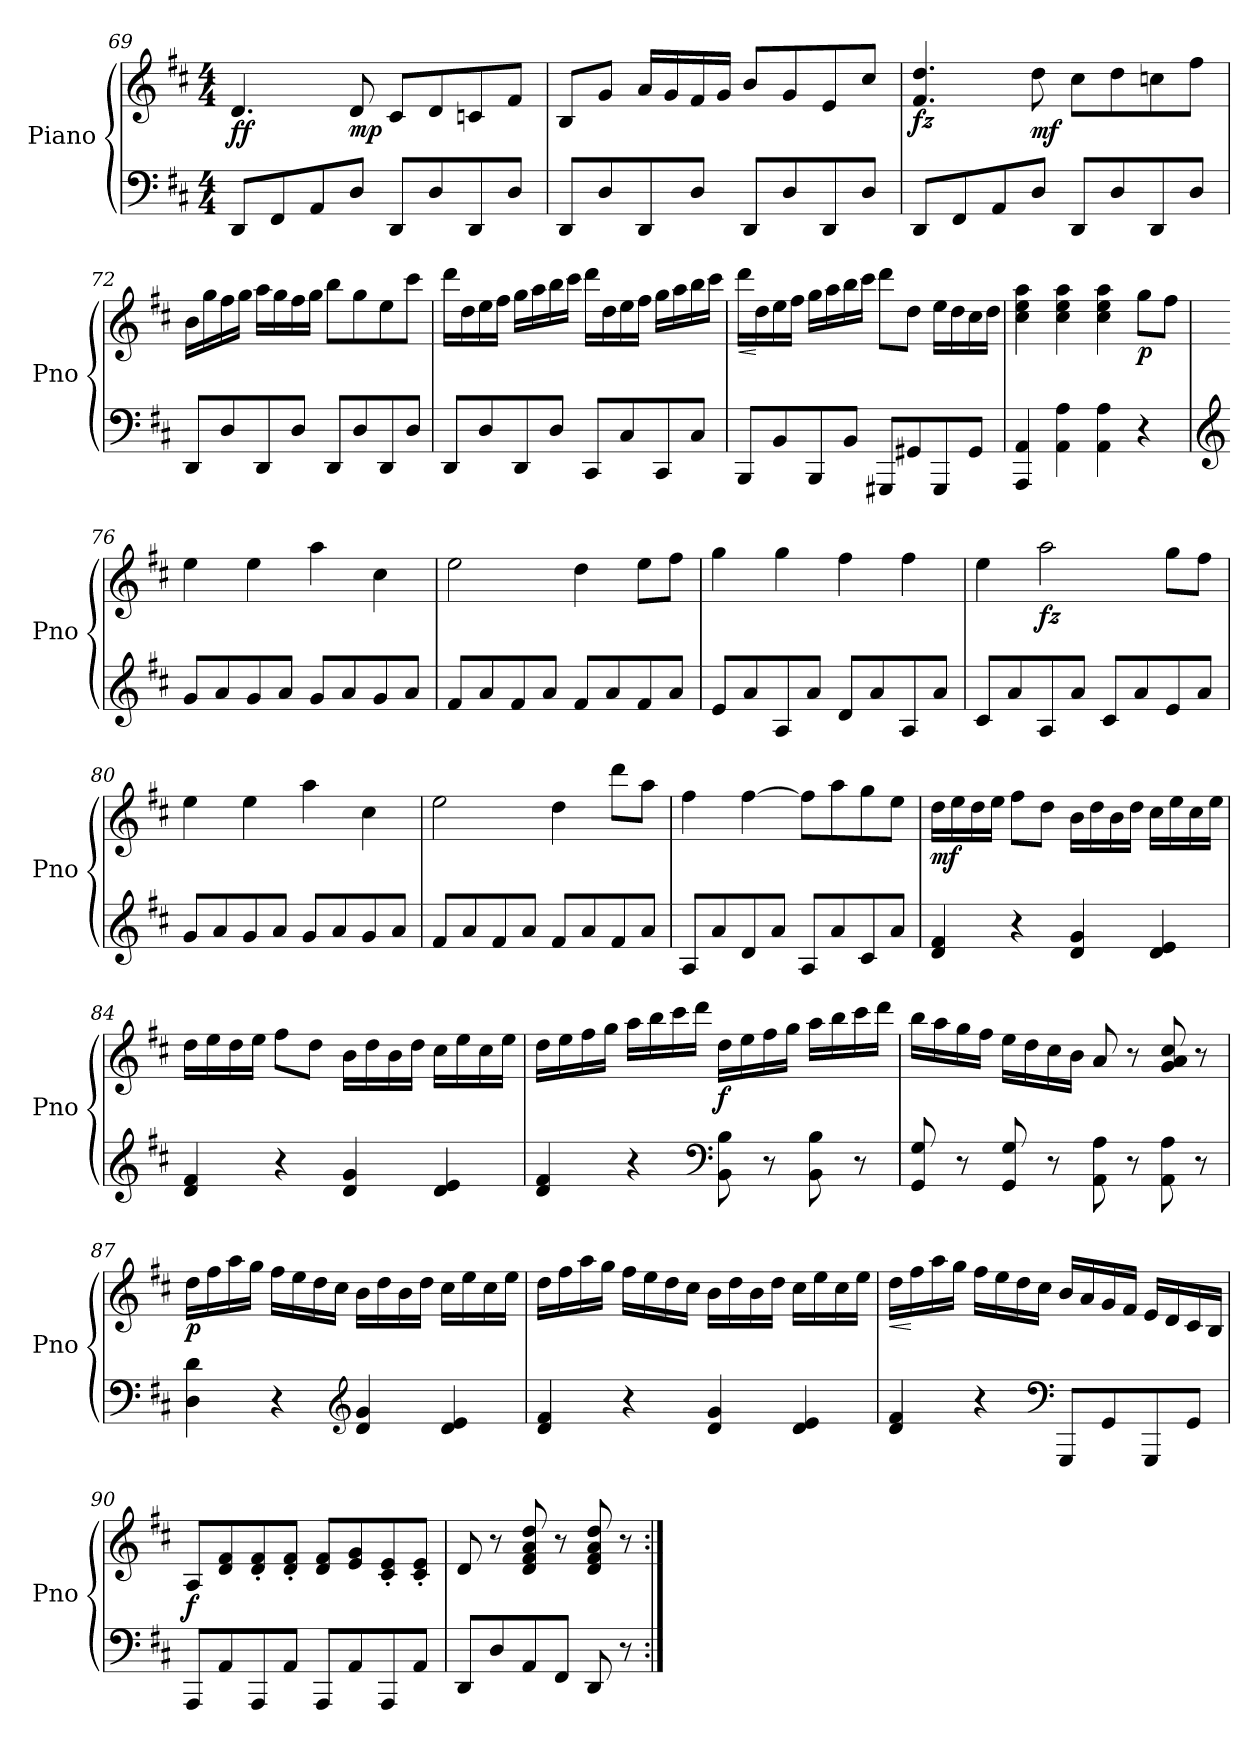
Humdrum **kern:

**kern	**kern	**dynam
*part1	*part1	*part1
*staff2	*staff1	*staff1/2
*I"Piano	*	*
*I'Pno	*	*
*clefF4	*clefG2	*
*k[f#c#]	*k[f#c#]	*
*M4/4	*M4/4	*
=69	=69	=69
!	!	!LO:DY:b
8DD/L	4.d/	ff
8FF#/	.	.
8AA/	.	.
!	!	!LO:DY:b
8D/J	8d/	mp
8DD/L	8c#/L	.
8D/	8d/	.
8DD/	8cn/	.
8D/J	8f#/J	.
=70	=70	=70
8DD/L	8B/L	.
8D/	8g/J	.
8DD/	16a/LL	.
.	16g/	.
8D/J	16f#/	.
.	16g/JJ	.
8DD/L	8b/L	.
8D/	8g/	.
8DD/	8e/	.
8D/J	8cc#/J	.
=71	=71	=71
!	!	!LO:DY:b
8DD/L	4.f#/ 4.dd/	fz
8FF#/	.	.
8AA/	.	.
!	!	!LO:DY:b
8D/J	8dd\	mf
8DD/L	8cc#\L	.
8D/	8dd\	.
8DD/	8ccn\	.
8D/J	8ff#\J	.
!!LO:LB:g=z
=72	=72	=72
8DD/L	16b\LL	.
.	16gg\	.
8D/	16ff#\	.
.	16gg\JJ	.
8DD/	16aa\LL	.
.	16gg\	.
8D/J	16ff#\	.
.	16gg\JJ	.
8DD/L	8bb\L	.
8D/	8gg\	.
8DD/	8ee\	.
8D/J	8ccc#\J	.
=73	=73	=73
8DD/L	16ddd\LL	.
.	16dd\	.
8D/	16ee\	.
.	16ff#\JJ	.
8DD/	16gg\LL	.
.	16aa\	.
8D/J	16bb\	.
.	16ccc#\JJ	.
8CC#/L	16ddd\LL	.
.	16dd\	.
8C#/	16ee\	.
.	16ff#\JJ	.
8CC#/	16gg\LL	.
.	16aa\	.
8C#/J	16bb\	.
.	16ccc#\JJ	.
=74	=74	=74
!	!	!LO:HP:b
8BBB/L	16ddd\LL	<
.	16dd\	[
8BB/	16ee\	.
.	16ff#\JJ	.
8BBB/	16gg\LL	.
.	16aa\	.
8BB/J	16bb\	.
.	16ccc#\JJ	.
8GGG#X/L	8ddd\L	.
8GG#X/	8dd\J	.
8GGG#/	16ee\LL	.
.	16dd\	.
8GG#/J	16cc#\	.
.	16dd\JJ	.
!!LO:LB:g=z
=75	=75	=75
4AAA/ 4AA/	4cc#\ 4ee\ 4aa\	.
4AA\ 4A\	4cc#\ 4ee\ 4aa\	.
4AA\ 4A\	4cc#\ 4ee\ 4aa\	.
!	!	!LO:DY:b
4r	8gg\L	p
.	8ff#\J	.
=76	=76	=76
*clefG2	*	*
8g/L	4ee\	.
8a/	.	.
8g/	4ee\	.
8a/J	.	.
8g/L	4aa\	.
8a/	.	.
8g/	4cc#\	.
8a/J	.	.
=77	=77	=77
8f#/L	2ee\	.
8a/	.	.
8f#/	.	.
8a/J	.	.
8f#/L	4dd\	.
8a/	.	.
8f#/	8ee\L	.
8a/J	8ff#\J	.
=78	=78	=78
8e/L	4gg\	.
8a/	.	.
8A/	4gg\	.
8a/J	.	.
8d/L	4ff#\	.
8a/	.	.
8A/	4ff#\	.
8a/J	.	.
=79	=79	=79
8c#/L	4ee\	.
8a/	.	.
!	!	!LO:DY:b
8A/	2aa\	fz
8a/J	.	.
8c#/L	.	.
8a/	.	.
8e/	8gg\L	.
8a/J	8ff#\J	.
=80	=80	=80
8g/L	4ee\	.
8a/	.	.
8g/	4ee\	.
8a/J	.	.
8g/L	4aa\	.
8a/	.	.
8g/	4cc#\	.
8a/J	.	.
!!LO:LB:g=z
=81	=81	=81
8f#/L	2ee\	.
8a/	.	.
8f#/	.	.
8a/J	.	.
8f#/L	4dd\	.
8a/	.	.
8f#/	8ddd\L	.
8a/J	8aa\J	.
=82	=82	=82
8A/L	4ff#\	.
8a/	.	.
8d/	[4ff#\	.
8a/J	.	.
8A/L	8ff#\L]	.
8a/	8aa\	.
8c#/	8gg\	.
8a/J	8ee\J	.
=83	=83	=83
!	!	!LO:DY:b
4d/ 4f#/	16dd\LL	mf
.	16ee\	.
.	16dd\	.
.	16ee\JJ	.
4r	8ff#\L	.
.	8dd\J	.
4d/ 4g/	16b\LL	.
.	16dd\	.
.	16b\	.
.	16dd\JJ	.
4d/ 4e/	16cc#\LL	.
.	16ee\	.
.	16cc#\	.
.	16ee\JJ	.
=84	=84	=84
4d/ 4f#/	16dd\LL	.
.	16ee\	.
.	16dd\	.
.	16ee\JJ	.
4r	8ff#\L	.
.	8dd\J	.
4d/ 4g/	16b\LL	.
.	16dd\	.
.	16b\	.
.	16dd\JJ	.
4d/ 4e/	16cc#\LL	.
.	16ee\	.
.	16cc#\	.
.	16ee\JJ	.
!!LO:PB:g=z
=85	=85	=85
4d/ 4f#/	16dd\LL	.
.	16ee\	.
.	16ff#\	.
.	16gg\JJ	.
4r	16aa\LL	.
.	16bb\	.
.	16ccc#\	.
.	16ddd\JJ	.
*clefF4	*	*
!	!	!LO:DY:b
8BB\ 8B\	16dd\LL	f
.	16ee\	.
8r	16ff#\	.
.	16gg\JJ	.
8BB\ 8B\	16aa\LL	.
.	16bb\	.
8r	16ccc#\	.
.	16ddd\JJ	.
=86	=86	=86
8GG/ 8G/	16bb\LL	.
.	16aa\	.
8r	16gg\	.
.	16ff#\JJ	.
8GG/ 8G/	16ee\LL	.
.	16dd\	.
8r	16cc#\	.
.	16b\JJ	.
8AA\ 8A\	8a/	.
8r	8r	.
8AA\ 8A\	8g/ 8a/ 8cc#/	.
8r	8r	.
=87	=87	=87
!	!	!LO:DY:b
4D\ 4d\	16dd\LL	p
.	16ff#\	.
.	16aa\	.
.	16gg\JJ	.
4r	16ff#\LL	.
.	16ee\	.
.	16dd\	.
.	16cc#\JJ	.
*clefG2	*	*
4d/ 4g/	16b\LL	.
.	16dd\	.
.	16b\	.
.	16dd\JJ	.
4d/ 4e/	16cc#\LL	.
.	16ee\	.
.	16cc#\	.
.	16ee\JJ	.
!!LO:LB:g=z
=88	=88	=88
4d/ 4f#/	16dd\LL	.
.	16ff#\	.
.	16aa\	.
.	16gg\JJ	.
4r	16ff#\LL	.
.	16ee\	.
.	16dd\	.
.	16cc#\JJ	.
4d/ 4g/	16b\LL	.
.	16dd\	.
.	16b\	.
.	16dd\JJ	.
4d/ 4e/	16cc#\LL	.
.	16ee\	.
.	16cc#\	.
.	16ee\JJ	.
=89	=89	=89
!	!	!LO:HP:b
4d/ 4f#/	16dd\LL	<
.	16ff#\	[
.	16aa\	.
.	16gg\JJ	.
4r	16ff#\LL	.
.	16ee\	.
.	16dd\	.
.	16cc#\JJ	.
*clefF4	*	*
8GGG/L	16b/LL	.
.	16a/	.
8GG/	16g/	.
.	16f#/JJ	.
8GGG/	16e/LL	.
.	16d/	.
8GG/J	16c#/	.
.	16B/JJ	.
=90	=90	=90
!	!	!LO:DY:b
8AAA/L	8A/L	f
8AA/	8d/ 8f#/	.
8AAA/	8d/' 8f#/'	.
8AA/J	8d/' 8f#/'J	.
8AAA/L	8d/ 8f#/L	.
8AA/	8e/ 8g/	.
8AAA/	8c#/' 8e/'	.
8AA/J	8c#/' 8e/'J	.
=91	=91	=91
8DD/L	8d/	.
8D/	8r	.
8AA/	8d/ 8f#/ 8a/ 8dd/	.
8FF#/J	8r	.
8DD/	8d/ 8f#/ 8a/ 8dd/	.
8r	8r	.
=:|!	=:|!	=:|!
*-	*-	*-
